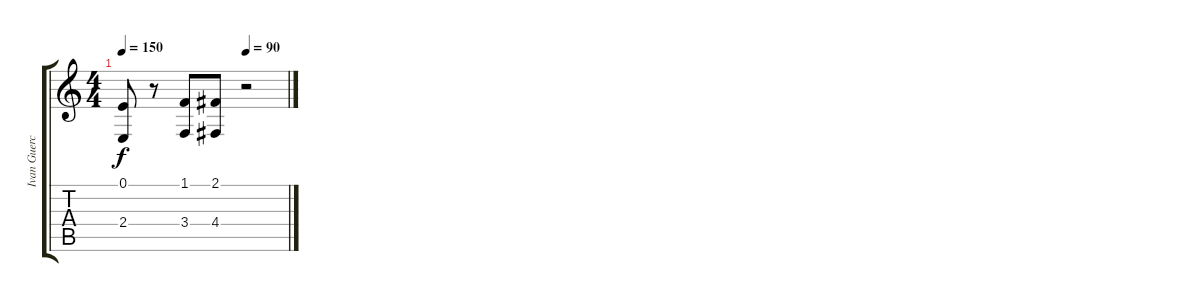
\track ("Ivan Guercio Troio" "Ivan Guerc") {instrument brasssection}
\staff {score tabs}
\tuning (E4 B3 G3 D3 A2 E2) {hide}
\ts (4 4)
\tempo 150
\tempo (90 0.75)
\clef g2
\ks c
(0.1 2.4).8{dy f} r.8 (1.1 3.4).8 (2.1 4.4).8 r.2
